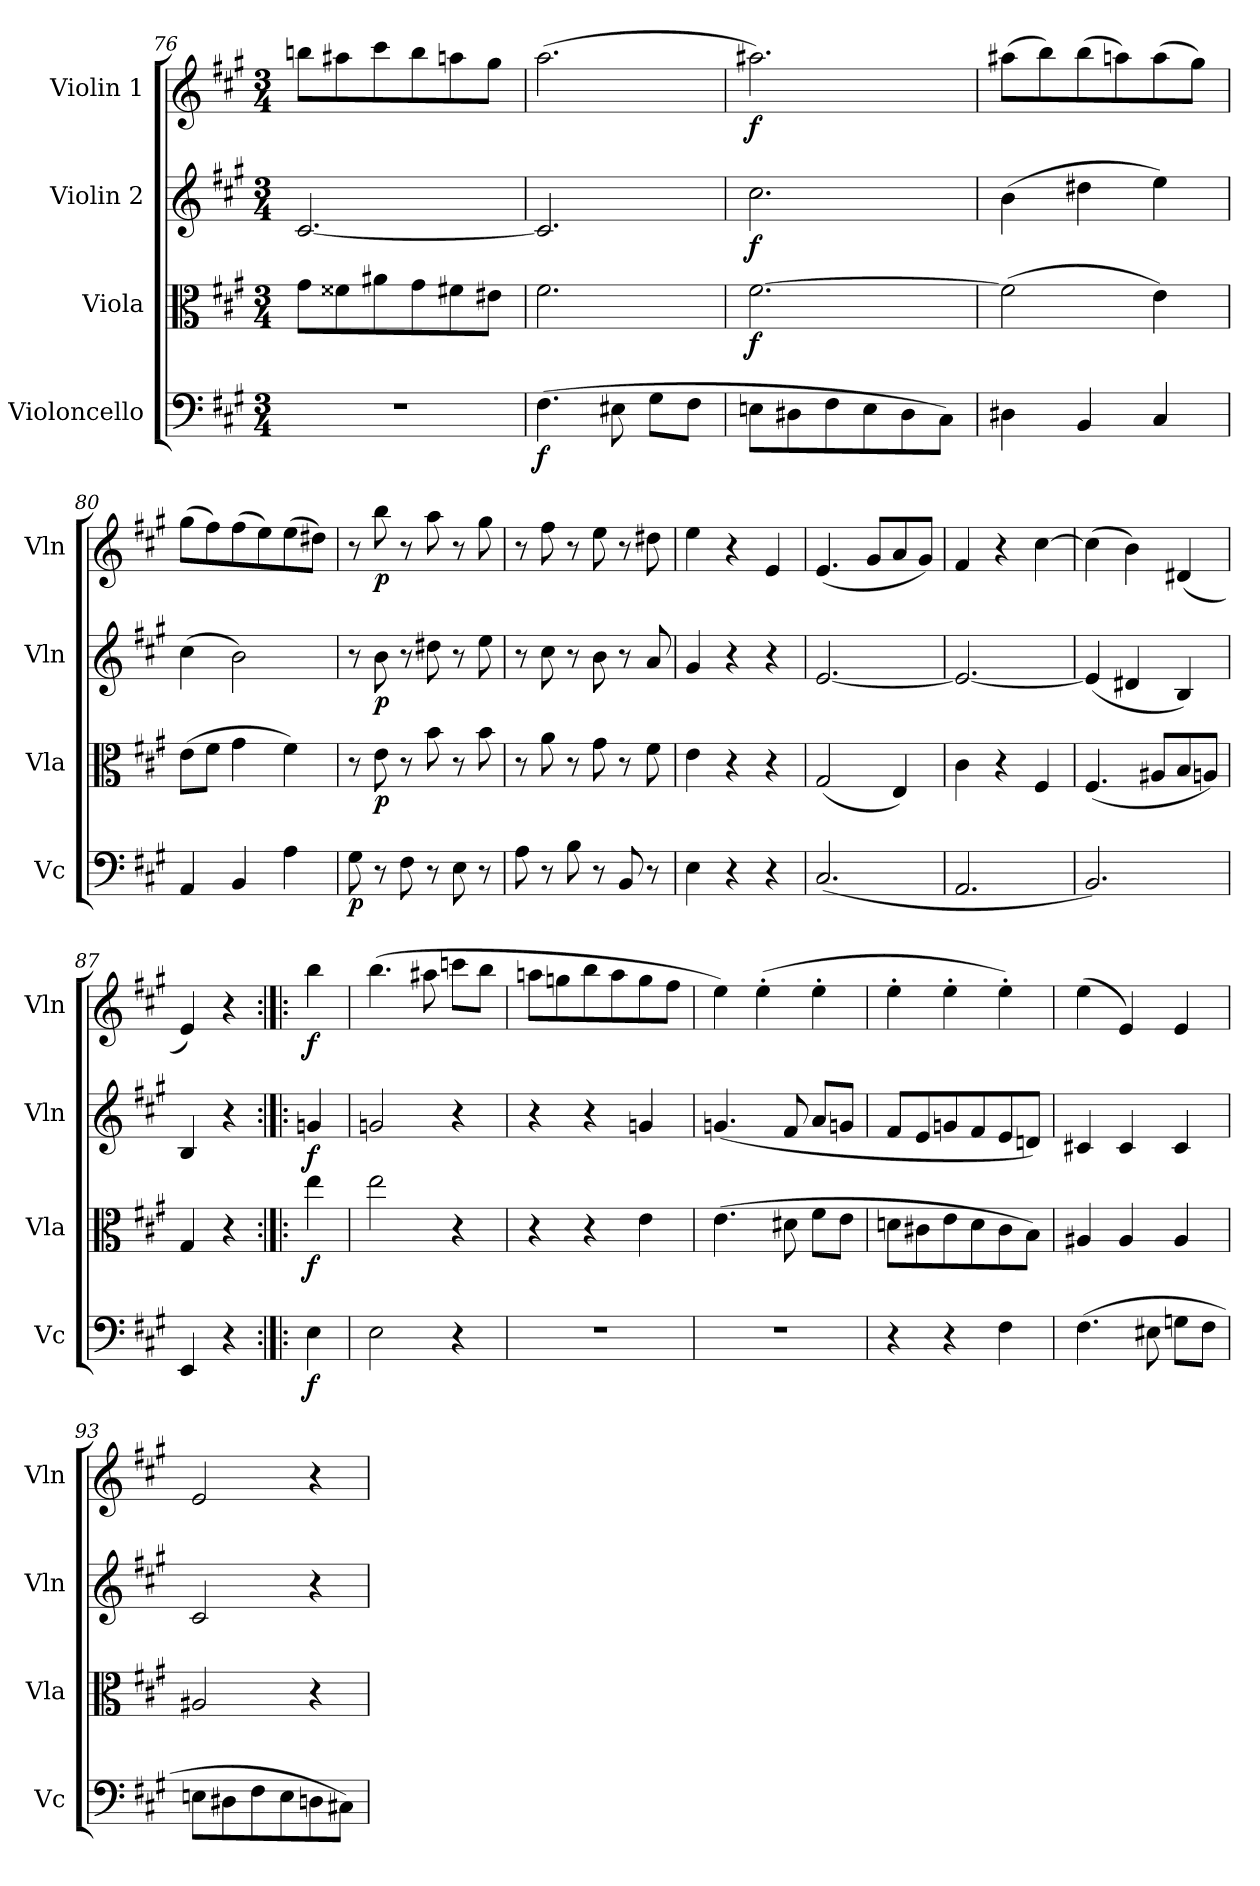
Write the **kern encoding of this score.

**kern	**dynam	**kern	**dynam	**kern	**dynam	**kern	**dynam
*part4	*part4	*part3	*part3	*part2	*part2	*part1	*part1
*staff4	*staff4	*staff3	*staff3	*staff2	*staff2	*staff1	*staff1
*I"Violoncello	*	*I"Viola	*	*I"Violin 2	*	*I"Violin 1	*
*I'Vc	*	*I'Vla	*	*I'Vln	*	*I'Vln	*
*clefF4	*	*clefC3	*	*clefG2	*	*clefG2	*
*k[f#c#g#]	*	*k[f#c#g#]	*	*k[f#c#g#]	*	*k[f#c#g#]	*
*M3/4	*	*M3/4	*	*M3/4	*	*M3/4	*
=76	=76	=76	=76	=76	=76	=76	=76
2.r	.	8g#\L	.	[2.c#/	.	8bbn\L	.
.	.	8f##X\	.	.	.	8aa#X\	.
.	.	8a#X\	.	.	.	8ccc#\	.
.	.	8g#\	.	.	.	8bb\	.
.	.	8f#X\	.	.	.	8aan\	.
.	.	8e#X\J	.	.	.	8gg#\J	.
=77	=77	=77	=77	=77	=77	=77	=77
!	!LO:DY:b	!	!	!	!	!	!
(>4.F#\	f	2.f#\	.	2.c#/]	.	(>2.aa\	.
8E#X\	.	.	.	.	.	.	.
8G#\L	.	.	.	.	.	.	.
8F#\J	.	.	.	.	.	.	.
=78	=78	=78	=78	=78	=78	=78	=78
!	!	!	!LO:DY:b	!	!LO:DY:b	!	!LO:DY:b
8En\L	.	[2.f#\	f	2.cc#\	f	2.aa#X\)	f
8D#X\	.	.	.	.	.	.	.
8F#\	.	.	.	.	.	.	.
8E\	.	.	.	.	.	.	.
8D#\	.	.	.	.	.	.	.
8C#\J)	.	.	.	.	.	.	.
=79	=79	=79	=79	=79	=79	=79	=79
4D#X\	.	(>2f#\]	.	(>4b\	.	(>8aa#X\L	.
.	.	.	.	.	.	8bb\)	.
4BB/	.	.	.	4dd#X\	.	(>8bb\	.
.	.	.	.	.	.	8aan\)	.
4C#/	.	4e\)	.	4ee\)	.	(>8aa\	.
.	.	.	.	.	.	8gg#\J)	.
=80	=80	=80	=80	=80	=80	=80	=80
4AA/	.	(>8e\L	.	(>4cc#\	.	(>8gg#\L	.
.	.	8f#\J	.	.	.	8ff#\)	.
4BB/	.	4g#\	.	2b\)	.	(>8ff#\	.
.	.	.	.	.	.	8ee\)	.
4A\	.	4f#\)	.	.	.	(>8ee\	.
.	.	.	.	.	.	8dd#X\J)	.
=81	=81	=81	=81	=81	=81	=81	=81
!	!LO:DY:b	!	!	!	!	!	!
8G#\	p	8r	.	8r	.	8r	.
!	!	!	!LO:DY:b	!	!LO:DY:b	!	!LO:DY:b
8r	.	8e\	p	8b\	p	8bb\	p
8F#\	.	8r	.	8r	.	8r	.
8r	.	8b\	.	8dd#X\	.	8aa\	.
8E\	.	8r	.	8r	.	8r	.
8r	.	8b\	.	8ee\	.	8gg#\	.
=82	=82	=82	=82	=82	=82	=82	=82
8A\	.	8r	.	8r	.	8r	.
8r	.	8a\	.	8cc#\	.	8ff#\	.
8B\	.	8r	.	8r	.	8r	.
8r	.	8g#\	.	8b\	.	8ee\	.
8BB/	.	8r	.	8r	.	8r	.
8r	.	8f#\	.	8a/	.	8dd#X\	.
=83	=83	=83	=83	=83	=83	=83	=83
4E\	.	4e\	.	4g#/	.	4ee\	.
4r	.	4r	.	4r	.	4r	.
4r	.	4r	.	4r	.	4e/	.
=84	=84	=84	=84	=84	=84	=84	=84
(<2.C#/	.	(<2G#/	.	[2.e/	.	(<4.e/	.
.	.	.	.	.	.	8g#/L	.
.	.	4E/)	.	.	.	8a/	.
.	.	.	.	.	.	8g#/J)	.
!!LO:LB:g=z
=85	=85	=85	=85	=85	=85	=85	=85
2.AA/	.	4c#\	.	2.e/_	.	4f#/	.
.	.	4r	.	.	.	4r	.
.	.	4F#/	.	.	.	[4cc#\	.
=86	=86	=86	=86	=86	=86	=86	=86
2.BB/)	.	(<4.F#/	.	(<4e/]	.	(>4cc#\]	.
.	.	.	.	4d#X/	.	4b\)	.
.	.	8A#X/L	.	.	.	.	.
.	.	8B/	.	4B/)	.	(<4d#X/	.
.	.	8An/J)	.	.	.	.	.
=87	=87	=87	=87	=87	=87	=87	=87
4EE/	.	4G#/	.	4B/	.	4e/)	.
4r	.	4r	.	4r	.	4r	.
=87X1:|!|:	=87X1:|!|:	=87X1:|!|:	=87X1:|!|:	=87X1:|!|:	=87X1:|!|:	=87X1:|!|:	=87X1:|!|:
!	!LO:DY:b	!	!LO:DY:b	!	!LO:DY:b	!	!LO:DY:b
4E\	f	4ee\	f	4gn/	f	4bb\	f
=88	=88	=88	=88	=88	=88	=88	=88
2E\	.	2ee\	.	2gn/	.	(>4.bb\	.
.	.	.	.	.	.	8aa#X\	.
4r	.	4r	.	4r	.	8cccn\L	.
.	.	.	.	.	.	8bb\J	.
=89	=89	=89	=89	=89	=89	=89	=89
2.r	.	4r	.	4r	.	8aan\L	.
.	.	.	.	.	.	8ggn\	.
.	.	4r	.	4r	.	8bb\	.
.	.	.	.	.	.	8aa\	.
.	.	4e\	.	4gn/	.	8gg\	.
.	.	.	.	.	.	8ff#\J	.
=90	=90	=90	=90	=90	=90	=90	=90
2.r	.	(>4.e\	.	(<4.gn/	.	4ee\)	.
.	.	.	.	.	.	(>4ee'\	.
.	.	8d#X\	.	8f#/	.	.	.
.	.	8f#\L	.	8a/L	.	4ee'\	.
.	.	8e\J	.	8gn/J	.	.	.
=91	=91	=91	=91	=91	=91	=91	=91
4r	.	8dn\L	.	8f#/L	.	4ee'\	.
.	.	8c#X\	.	8e/	.	.	.
4r	.	8e\	.	8gn/	.	4ee'\	.
.	.	8d\	.	8f#/	.	.	.
4F#\	.	8c#\	.	8e/	.	4ee'\)	.
.	.	8B\J)	.	8dn/J)	.	.	.
=92	=92	=92	=92	=92	=92	=92	=92
(>4.F#\	.	4A#X/	.	4c#X/	.	(>4ee\	.
.	.	4A#/	.	4c#/	.	4e/)	.
8E#X\	.	.	.	.	.	.	.
8Gn\L	.	4A#/	.	4c#/	.	4e/	.
8F#\J	.	.	.	.	.	.	.
=93	=93	=93	=93	=93	=93	=93	=93
8En\L	.	2A#X/	.	2c#/	.	2e/	.
8D#X\	.	.	.	.	.	.	.
8F#\	.	.	.	.	.	.	.
8E\	.	.	.	.	.	.	.
8Dn\	.	4r	.	4r	.	4r	.
8C#X\J)	.	.	.	.	.	.	.
=	=	=	=	=	=	=	=
*-	*-	*-	*-	*-	*-	*-	*-
